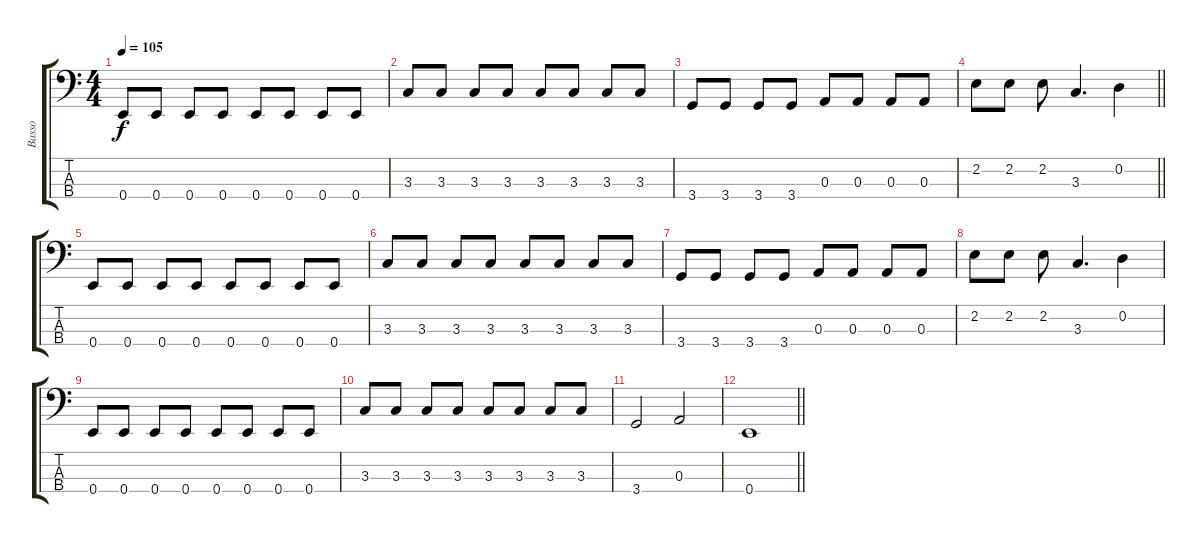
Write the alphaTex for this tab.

\track ("Basso" "Basso") {instrument electricbasspick}
\staff {score tabs}
\tuning (G2 D2 A1 E1) {hide}
\ts (4 4)
\tempo 105
\clef f4
\ks c
0.4.8{dy f} 0.4.8 0.4.8 0.4.8 0.4.8 0.4.8 0.4.8 0.4.8 |
3.3.8 3.3.8 3.3.8 3.3.8 3.3.8 3.3.8 3.3.8 3.3.8 |
3.4.8 3.4.8 3.4.8 3.4.8 0.3.8 0.3.8 0.3.8 0.3.8 |
\barLineRight lightlight
2.2.8 2.2.8 2.2.8 3.3.4{d} 0.2.4 |
0.4.8 0.4.8 0.4.8 0.4.8 0.4.8 0.4.8 0.4.8 0.4.8 |
3.3.8 3.3.8 3.3.8 3.3.8 3.3.8 3.3.8 3.3.8 3.3.8 |
3.4.8 3.4.8 3.4.8 3.4.8 0.3.8 0.3.8 0.3.8 0.3.8 |
2.2.8 2.2.8 2.2.8 3.3.4{d} 0.2.4 |
0.4.8 0.4.8 0.4.8 0.4.8 0.4.8 0.4.8 0.4.8 0.4.8 |
3.3.8 3.3.8 3.3.8 3.3.8 3.3.8 3.3.8 3.3.8 3.3.8 |
3.4.2 0.3.2 |
\barLineRight lightlight
0.4.1
